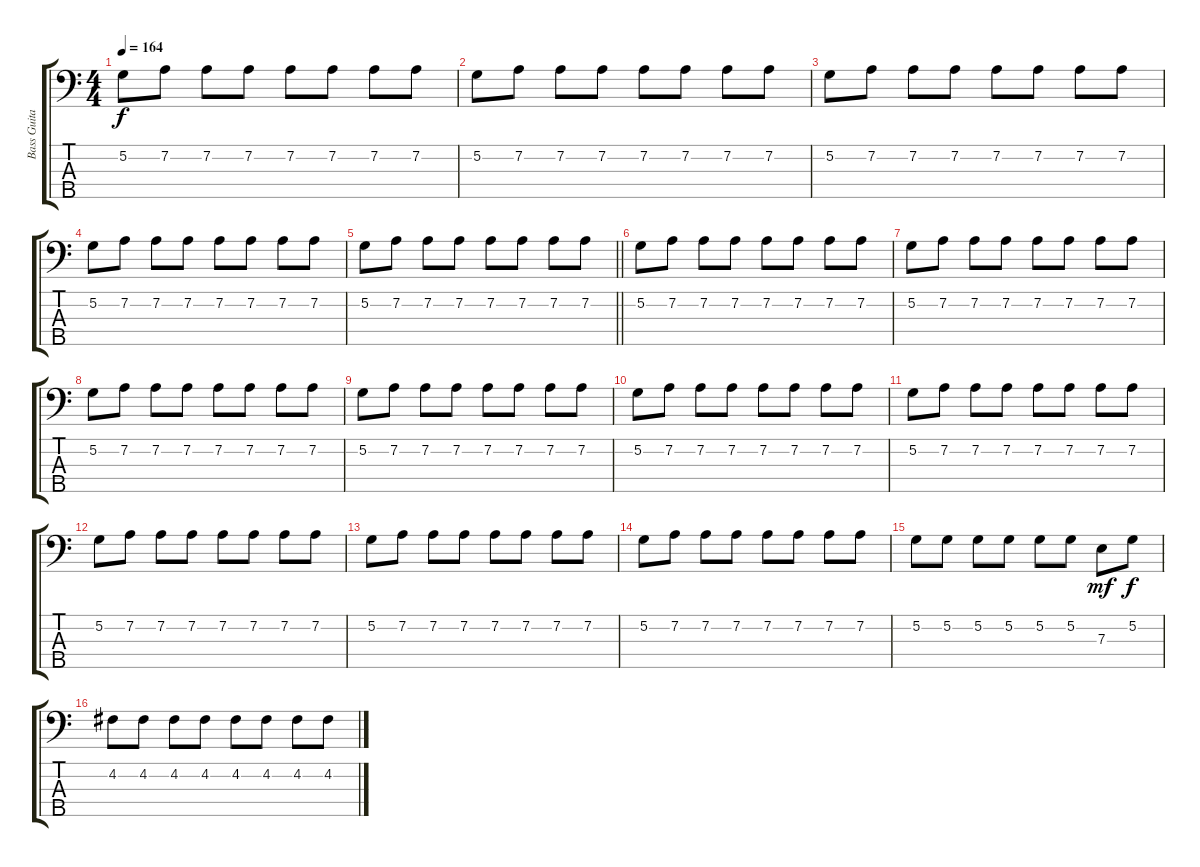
\track ("Bass Guitar" "Bass Guita") {instrument electricbassfinger}
\staff {score tabs}
\tuning (G2 D2 A1 E1 B0) {hide}
\ts (4 4)
\tempo 164
\clef f4
\ks c
5.2.8{dy f} 7.2.8 7.2.8 7.2.8 7.2.8 7.2.8 7.2.8 7.2.8 |
5.2.8 7.2.8 7.2.8 7.2.8 7.2.8 7.2.8 7.2.8 7.2.8 |
5.2.8 7.2.8 7.2.8 7.2.8 7.2.8 7.2.8 7.2.8 7.2.8 |
5.2.8 7.2.8 7.2.8 7.2.8 7.2.8 7.2.8 7.2.8 7.2.8 |
\barLineRight lightlight
5.2.8 7.2.8 7.2.8 7.2.8 7.2.8 7.2.8 7.2.8 7.2.8 |
5.2.8 7.2.8 7.2.8 7.2.8 7.2.8 7.2.8 7.2.8 7.2.8 |
5.2.8 7.2.8 7.2.8 7.2.8 7.2.8 7.2.8 7.2.8 7.2.8 |
5.2.8 7.2.8 7.2.8 7.2.8 7.2.8 7.2.8 7.2.8 7.2.8 |
5.2.8 7.2.8 7.2.8 7.2.8 7.2.8 7.2.8 7.2.8 7.2.8 |
5.2.8 7.2.8 7.2.8 7.2.8 7.2.8 7.2.8 7.2.8 7.2.8 |
5.2.8 7.2.8 7.2.8 7.2.8 7.2.8 7.2.8 7.2.8 7.2.8 |
5.2.8 7.2.8 7.2.8 7.2.8 7.2.8 7.2.8 7.2.8 7.2.8 |
5.2.8 7.2.8 7.2.8 7.2.8 7.2.8 7.2.8 7.2.8 7.2.8 |
5.2.8 7.2.8 7.2.8 7.2.8 7.2.8 7.2.8 7.2.8 7.2.8 |
5.2.8 5.2.8 5.2.8 5.2.8 5.2.8 5.2.8 7.3.8{dy mf} 5.2.8{dy f} |
4.2.8 4.2.8 4.2.8 4.2.8 4.2.8 4.2.8 4.2.8 4.2.8
